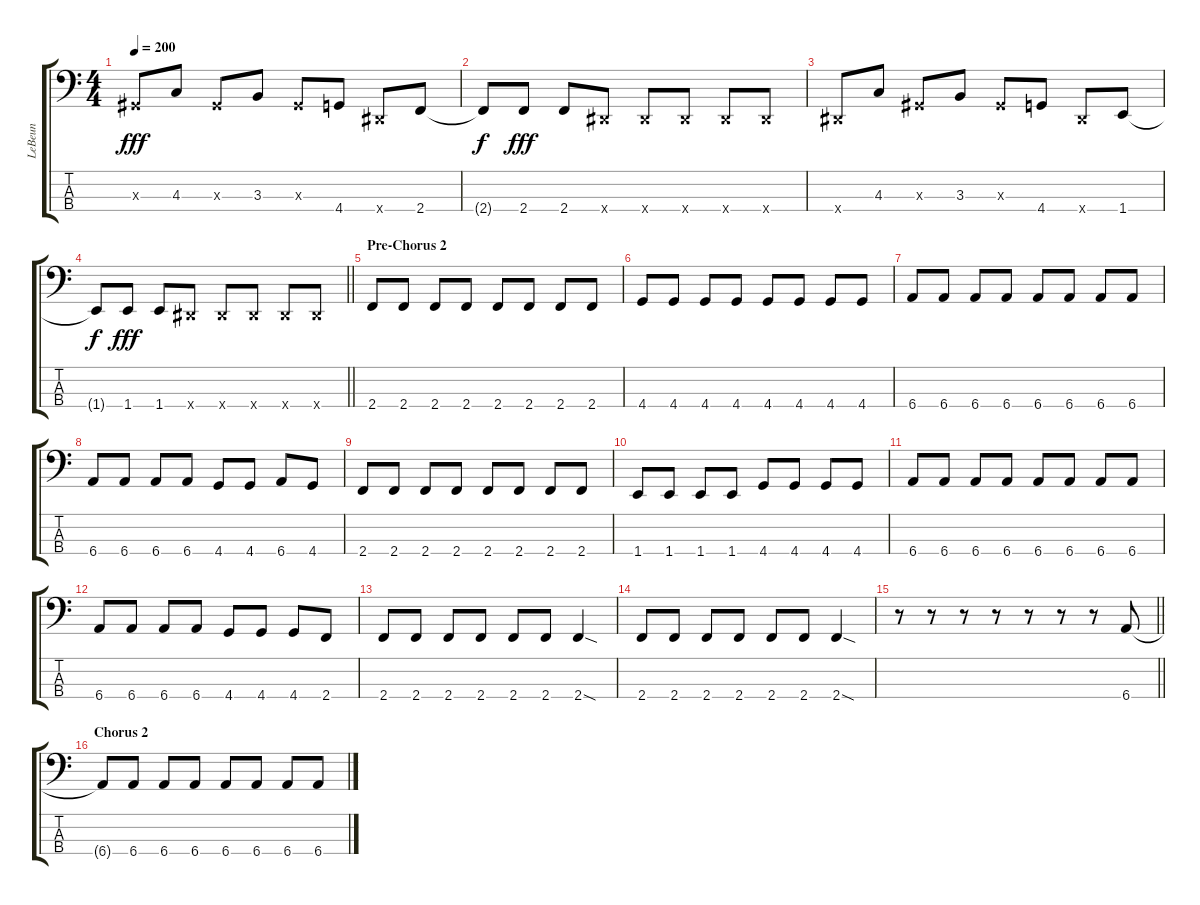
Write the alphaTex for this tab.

\track ("LeBeun" "LeBeun") {instrument electricbassfinger}
\staff {score tabs}
\tuning (Gb2 Db2 Ab1 Eb1) {hide}
\ts (4 4)
\tempo 200
\clef f4
\ks c
0.3{x}.8{dy fff} 4.3.8 0.3{x}.8 3.3.8 0.3{x}.8 4.4.8 0.4{x}.8 2.4.8 |
2.4{t}.8{dy f} 2.4.8{dy fff} 2.4.8 0.4{x}.8 0.4{x}.8 0.4{x}.8 0.4{x}.8 0.4{x}.8 |
0.4{x}.8 4.3.8 0.3{x}.8 3.3.8 0.3{x}.8 4.4.8 0.4{x}.8 1.4.8 |
\barLineRight lightlight
1.4{t}.8{dy f} 1.4.8{dy fff} 1.4.8 0.4{x}.8 0.4{x}.8 0.4{x}.8 0.4{x}.8 0.4{x}.8 |
\section ("" "Pre-Chorus 2")
2.4.8 2.4.8 2.4.8 2.4.8 2.4.8 2.4.8 2.4.8 2.4.8 |
4.4.8 4.4.8 4.4.8 4.4.8 4.4.8 4.4.8 4.4.8 4.4.8 |
6.4.8 6.4.8 6.4.8 6.4.8 6.4.8 6.4.8 6.4.8 6.4.8 |
6.4.8 6.4.8 6.4.8 6.4.8 4.4.8 4.4.8 6.4.8 4.4.8 |
2.4.8 2.4.8 2.4.8 2.4.8 2.4.8 2.4.8 2.4.8 2.4.8 |
1.4.8 1.4.8 1.4.8 1.4.8 4.4.8 4.4.8 4.4.8 4.4.8 |
6.4.8 6.4.8 6.4.8 6.4.8 6.4.8 6.4.8 6.4.8 6.4.8 |
6.4.8 6.4.8 6.4.8 6.4.8 4.4.8 4.4.8 4.4.8 2.4.8 |
2.4.8 2.4.8 2.4.8 2.4.8 2.4.8 2.4.8 2.4{sod}.4 |
2.4.8 2.4.8 2.4.8 2.4.8 2.4.8 2.4.8 2.4{sod}.4 |
\barLineRight lightlight
r.8 r.8 r.8 r.8 r.8 r.8 r.8 6.4.8 |
\section ("" "Chorus 2")
6.4{t}.8 6.4.8 6.4.8 6.4.8 6.4.8 6.4.8 6.4.8 6.4.8
